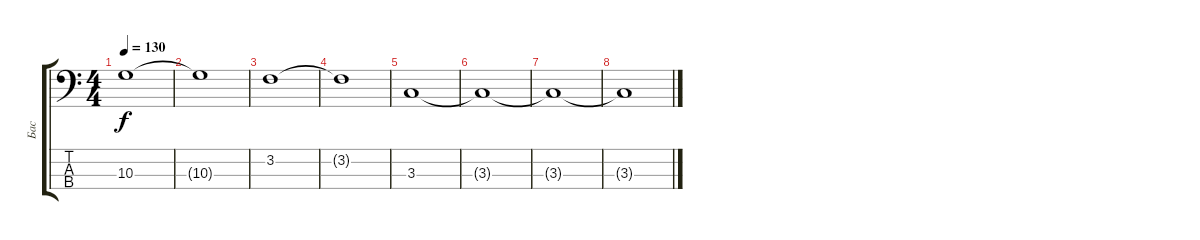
\track ("Бас" "Бас") {instrument electricbassfinger}
\staff {score tabs}
\tuning (G2 D2 A1 E1) {hide}
\ts (4 4)
\tempo 130
\clef f4
\ks c
10.3.1{dy f} |
10.3{t}.1 |
3.2.1 |
3.2{t}.1 |
3.3.1 |
3.3{t}.1 |
3.3{t}.1 |
3.3{t}.1{volume 0}
